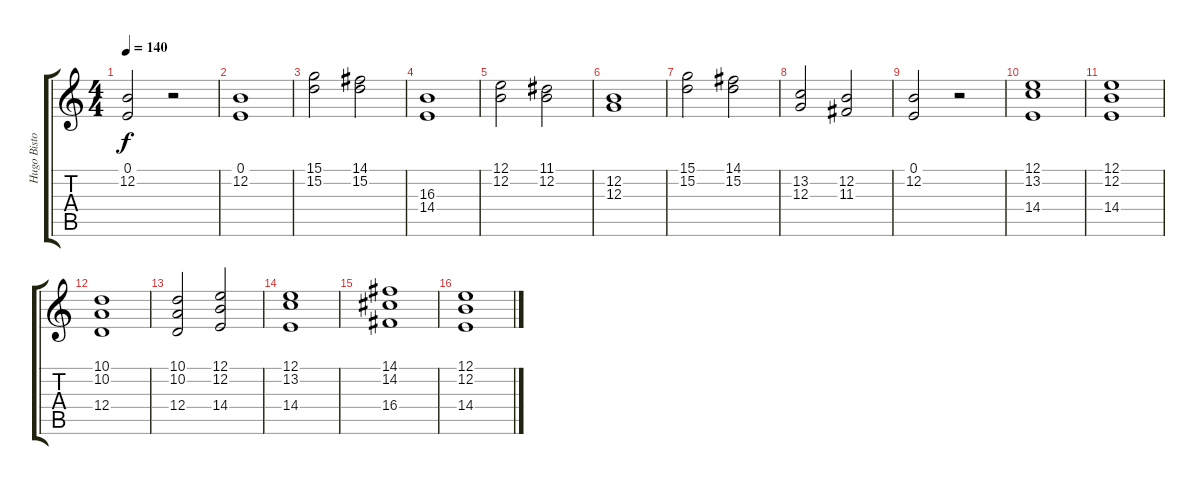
\track ("Hugo Bistolfi" "Hugo Bisto") {instrument synthstrings1}
\staff {score tabs}
\tuning (E4 B3 G3 D3 A2 E2) {hide}
\ts (4 4)
\tempo 140
\clef g2
\ks c
(0.1 12.2).2{dy f} r.2 |
(0.1 12.2).1 |
(15.1 15.2).2 (14.1 15.2).2 |
(16.3 14.4).1 |
(12.1 12.2).2 (11.1 12.2).2 |
(12.2 12.3).1 |
(15.1 15.2).2 (14.1 15.2).2 |
(13.2 12.3).2 (12.2 11.3).2 |
(0.1 12.2).2 r.2 |
(12.1 13.2 14.4).1 |
(12.1 12.2 14.4).1 |
(10.1 10.2 12.4).1 |
(10.1 10.2 12.4).2 (12.1 12.2 14.4).2 |
(12.1 13.2 14.4).1 |
(14.1 14.2 16.4).1 |
(12.1 12.2 14.4).1
